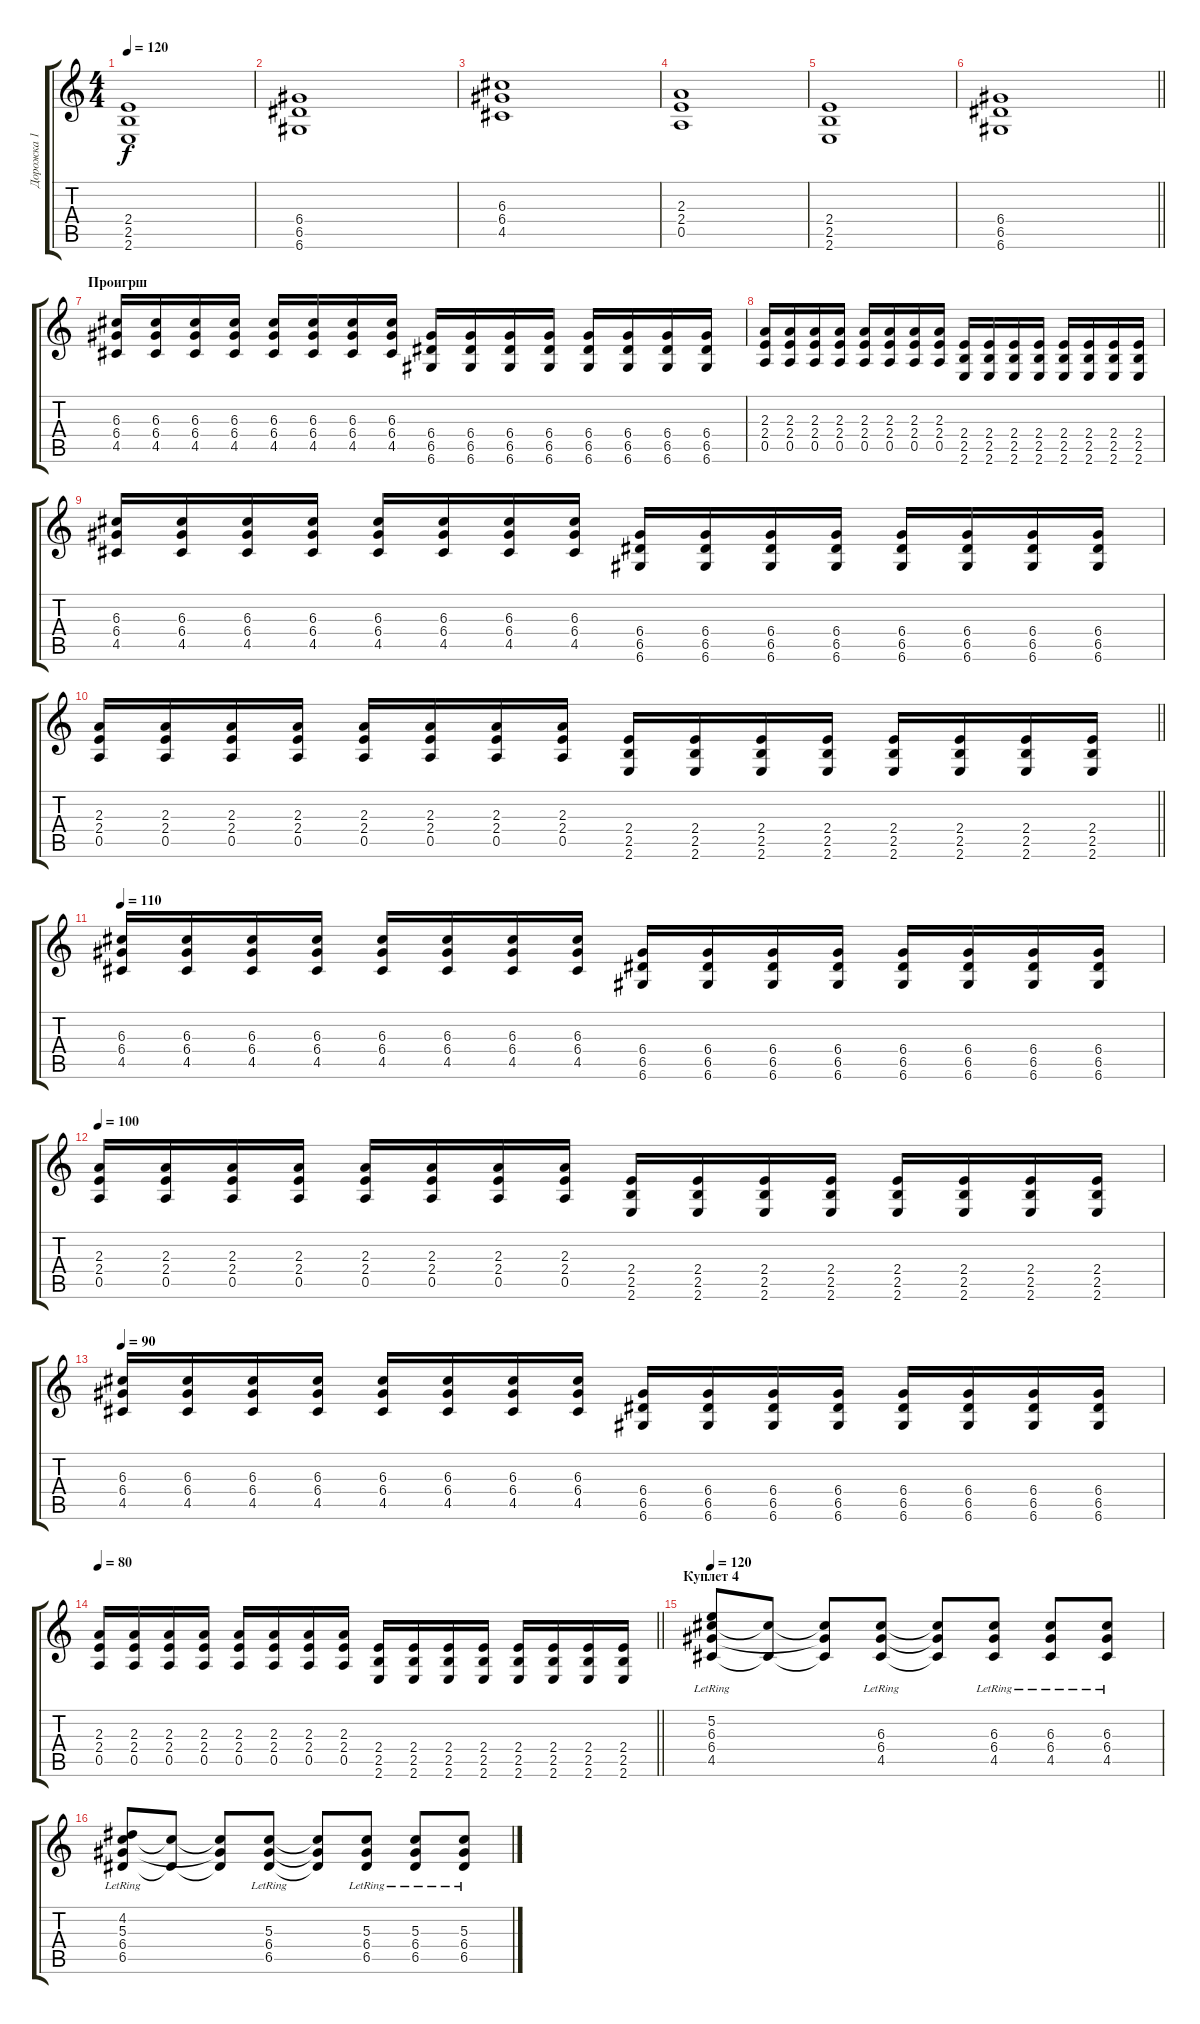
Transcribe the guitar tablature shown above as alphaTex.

\track ("Дорожка 1" "Дорожка 1") {instrument acousticguitarsteel}
\staff {score tabs}
\tuning (E4 B3 G3 D3 A2 D2) {hide}
\ts (4 4)
\tempo 120
\clef g2
\ks c
(2.4 2.5 2.6).1{dy f} |
(6.4 6.5 6.6).1 |
(6.3 6.4 4.5).1 |
(2.3 2.4 0.5).1 |
(2.4 2.5 2.6).1 |
\barLineRight lightlight
(6.4 6.5 6.6).1 |
\section ("" "Проигрш")
(6.3 6.4 4.5).16 (6.3 6.4 4.5).16 (6.3 6.4 4.5).16 (6.3 6.4 4.5).16 (6.3 6.4 4.5).16 (6.3 6.4 4.5).16 (6.3 6.4 4.5).16 (6.3 6.4 4.5).16 (6.4 6.5 6.6).16 (6.4 6.5 6.6).16 (6.4 6.5 6.6).16 (6.4 6.5 6.6).16 (6.4 6.5 6.6).16 (6.4 6.5 6.6).16 (6.4 6.5 6.6).16 (6.4 6.5 6.6).16 |
(2.3 2.4 0.5).16 (2.3 2.4 0.5).16 (2.3 2.4 0.5).16 (2.3 2.4 0.5).16 (2.3 2.4 0.5).16 (2.3 2.4 0.5).16 (2.3 2.4 0.5).16 (2.3 2.4 0.5).16 (2.4 2.5 2.6).16 (2.4 2.5 2.6).16 (2.4 2.5 2.6).16 (2.4 2.5 2.6).16 (2.4 2.5 2.6).16 (2.4 2.5 2.6).16 (2.4 2.5 2.6).16 (2.4 2.5 2.6).16 |
(6.3 6.4 4.5).16 (6.3 6.4 4.5).16 (6.3 6.4 4.5).16 (6.3 6.4 4.5).16 (6.3 6.4 4.5).16 (6.3 6.4 4.5).16 (6.3 6.4 4.5).16 (6.3 6.4 4.5).16 (6.4 6.5 6.6).16 (6.4 6.5 6.6).16 (6.4 6.5 6.6).16 (6.4 6.5 6.6).16 (6.4 6.5 6.6).16 (6.4 6.5 6.6).16 (6.4 6.5 6.6).16 (6.4 6.5 6.6).16 |
\barLineRight lightlight
(2.3 2.4 0.5).16 (2.3 2.4 0.5).16 (2.3 2.4 0.5).16 (2.3 2.4 0.5).16 (2.3 2.4 0.5).16 (2.3 2.4 0.5).16 (2.3 2.4 0.5).16 (2.3 2.4 0.5).16 (2.4 2.5 2.6).16 (2.4 2.5 2.6).16 (2.4 2.5 2.6).16 (2.4 2.5 2.6).16 (2.4 2.5 2.6).16 (2.4 2.5 2.6).16 (2.4 2.5 2.6).16 (2.4 2.5 2.6).16 |
\tempo 110
(6.3 6.4 4.5).16 (6.3 6.4 4.5).16 (6.3 6.4 4.5).16 (6.3 6.4 4.5).16 (6.3 6.4 4.5).16 (6.3 6.4 4.5).16 (6.3 6.4 4.5).16 (6.3 6.4 4.5).16 (6.4 6.5 6.6).16 (6.4 6.5 6.6).16 (6.4 6.5 6.6).16 (6.4 6.5 6.6).16 (6.4 6.5 6.6).16 (6.4 6.5 6.6).16 (6.4 6.5 6.6).16 (6.4 6.5 6.6).16 |
\tempo 100
(2.3 2.4 0.5).16 (2.3 2.4 0.5).16 (2.3 2.4 0.5).16 (2.3 2.4 0.5).16 (2.3 2.4 0.5).16 (2.3 2.4 0.5).16 (2.3 2.4 0.5).16 (2.3 2.4 0.5).16 (2.4 2.5 2.6).16 (2.4 2.5 2.6).16 (2.4 2.5 2.6).16 (2.4 2.5 2.6).16 (2.4 2.5 2.6).16 (2.4 2.5 2.6).16 (2.4 2.5 2.6).16 (2.4 2.5 2.6).16 |
\tempo 90
(6.3 6.4 4.5).16 (6.3 6.4 4.5).16 (6.3 6.4 4.5).16 (6.3 6.4 4.5).16 (6.3 6.4 4.5).16 (6.3 6.4 4.5).16 (6.3 6.4 4.5).16 (6.3 6.4 4.5).16 (6.4 6.5 6.6).16 (6.4 6.5 6.6).16 (6.4 6.5 6.6).16 (6.4 6.5 6.6).16 (6.4 6.5 6.6).16 (6.4 6.5 6.6).16 (6.4 6.5 6.6).16 (6.4 6.5 6.6).16 |
\tempo 80
\barLineRight lightlight
(2.3 2.4 0.5).16 (2.3 2.4 0.5).16 (2.3 2.4 0.5).16 (2.3 2.4 0.5).16 (2.3 2.4 0.5).16 (2.3 2.4 0.5).16 (2.3 2.4 0.5).16 (2.3 2.4 0.5).16 (2.4 2.5 2.6).16 (2.4 2.5 2.6).16 (2.4 2.5 2.6).16 (2.4 2.5 2.6).16 (2.4 2.5 2.6).16 (2.4 2.5 2.6).16 (2.4 2.5 2.6).16 (2.4 2.5 2.6).16 |
\section ("" "Куплет 4")
\tempo 120
(5.2{lr} 6.3{lr} 6.4{lr} 4.5{lr}).8{instrument acousticguitarsteel} (6.3{t} 4.5{t}).8 (6.3{t} 6.4{t} 4.5{t}).8 (6.3{lr} 6.4{lr} 4.5{lr}).8 (6.3{t} 6.4{t} 4.5{t}).8 (6.3{lr} 6.4{lr} 4.5{lr}).8 (6.3{lr} 6.4{lr} 4.5{lr}).8 (6.3{lr} 6.4{lr} 4.5{lr}).8 |
(4.2{lr} 5.3{lr} 6.4{lr} 6.5{lr}).8 (5.3{t} 6.5{t}).8 (5.3{t} 6.4{t} 6.5{t}).8 (5.3{lr} 6.4{lr} 6.5{lr}).8 (5.3{t} 6.4{t} 6.5{t}).8 (5.3{lr} 6.4{lr} 6.5{lr}).8 (5.3{lr} 6.4{lr} 6.5{lr}).8 (5.3{lr} 6.4{lr} 6.5{lr}).8
